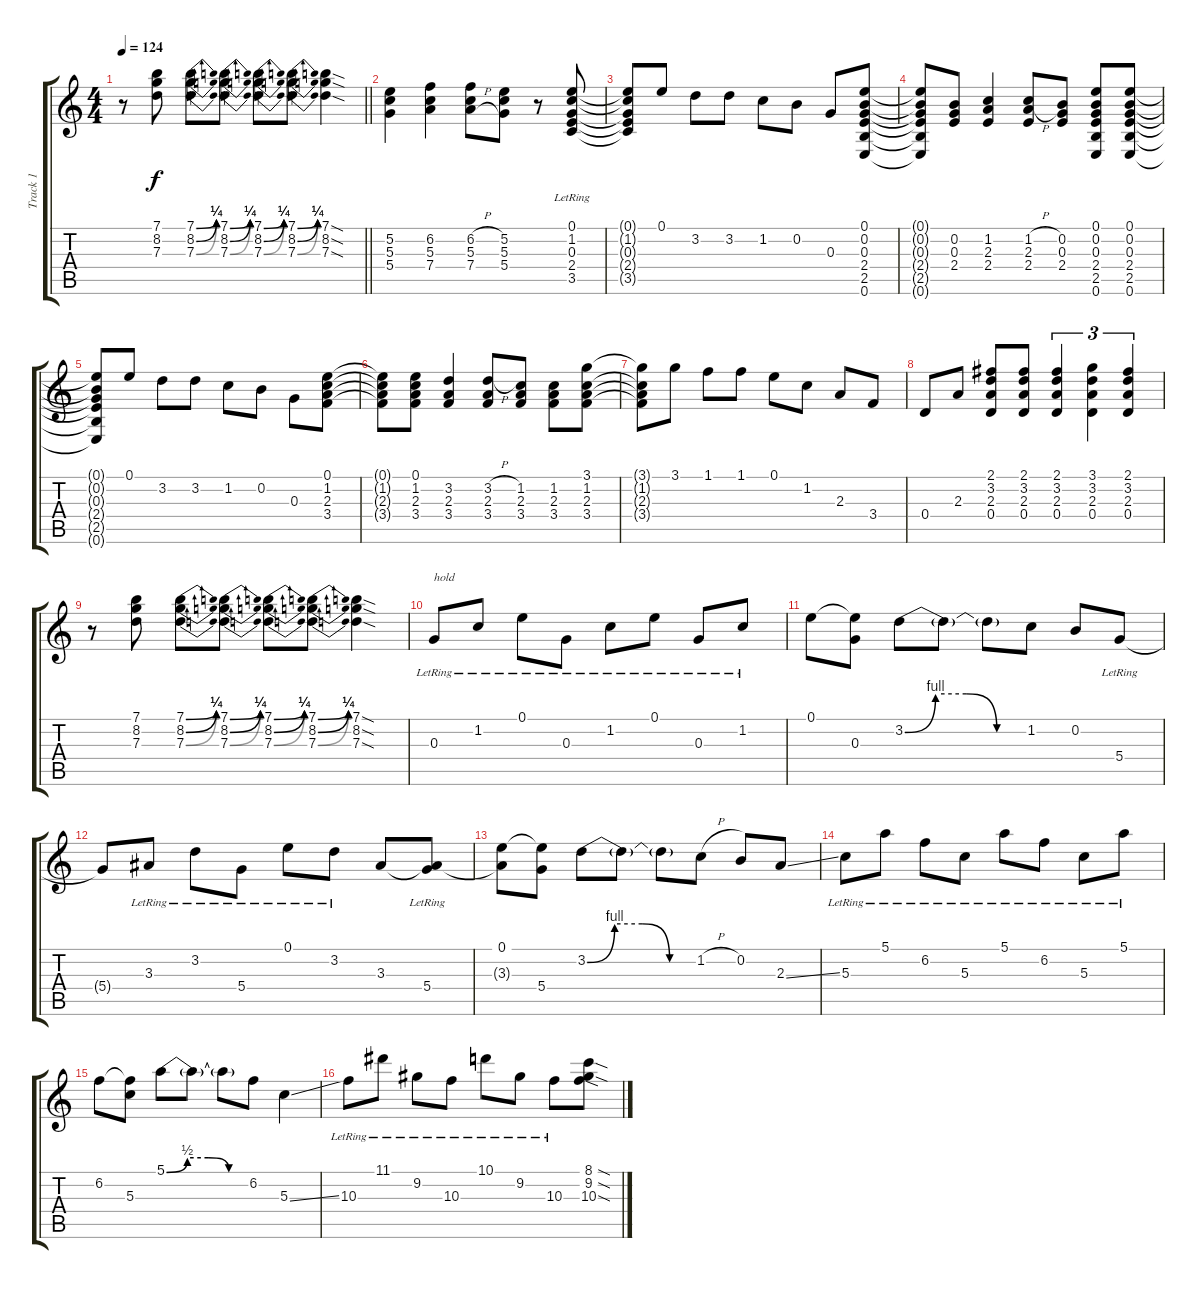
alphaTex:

\track ("Track 1" "Track 1") {instrument overdrivenguitar}
\staff {score tabs}
\tuning (E4 B3 G3 D3 A2 E2) {hide}
\ts (4 4)
\tempo 124
\clef g2
\barLineRight lightlight
\ks c
r.8{dy f} (7.1 8.2 7.3).8 (7.1{be (bend 0 0 60 1)} 8.2{be (bend 0 0 60 1)} 7.3{be (bend 0 0 60 1)}).8 (7.1{be (bend 0 0 60 1)} 8.2{be (bend 0 0 60 1)} 7.3{be (bend 0 0 60 1)}).8 (7.1{be (bend 0 0 60 1)} 8.2{be (bend 0 0 60 1)} 7.3{be (bend 0 0 60 1)}).8 (7.1{be (bend 0 0 60 1)} 8.2{be (bend 0 0 60 1)} 7.3{be (bend 0 0 60 1)}).8 (7.1{sod} 8.2{sod} 7.3{sod}).4 |
(5.2 5.3 5.4).4 (6.2 5.3 7.4).4 (6.2{h} 5.3{h} 7.4{h}).8 (5.2 5.3 5.4).8 r.8 (0.1 1.2{lr} 0.3{lr} 2.4{lr} 3.5{lr}).8 |
(0.1{t} 1.2{t} 0.3{t} 2.4{t} 3.5{t}).8 0.1.8 3.2.8 3.2.8 1.2.8 0.2.8 0.3.8 (0.1 0.2 0.3 2.4 2.5 0.6).8 |
(0.1{t} 0.2{t} 0.3{t} 2.4{t} 2.5{t} 0.6{t}).8 (0.2 0.3 2.4).8 (1.2 2.3 2.4).4 (1.2{h} 2.3{h} 2.4).8 (0.2 0.3 2.4).8 (0.1 0.2 0.3 2.4 2.5 0.6).8 (0.1 0.2 0.3 2.4 2.5 0.6).8 |
(0.1{t} 0.2{t} 0.3{t} 2.4{t} 2.5{t} 0.6{t}).8 0.1.8 3.2.8 3.2.8 1.2.8 0.2.8 0.3.8 (0.1 1.2 2.3 3.4).8 |
(0.1{t} 1.2{t} 2.3{t} 3.4{t}).8 (0.1 1.2 2.3 3.4).8 (3.2 2.3 3.4).4 (3.2{h} 2.3 3.4).8 (1.2 2.3 3.4).8 (1.2 2.3 3.4).8 (3.1 1.2 2.3 3.4).8 |
(3.1{t} 1.2{t} 2.3{t} 3.4{t}).8 3.1.8 1.1.8 1.1.8 0.1.8 1.2.8 2.3.8 3.4.8 |
0.4.8 2.3.8 (2.1 3.2 2.3 0.4).8 (2.1 3.2 2.3 0.4).8 (2.1 3.2 2.3 0.4).4{tu (3 2)} (3.1 3.2 2.3 0.4).4{tu (3 2)} (2.1 3.2 2.3 0.4).4{tu (3 2)} |
r.8 (7.1 8.2 7.3).8 (7.1{be (bend 0 0 60 1)} 8.2{be (bend 0 0 60 1)} 7.3{be (bend 0 0 60 1)}).8 (7.1{be (bend 0 0 60 1)} 8.2{be (bend 0 0 60 1)} 7.3{be (bend 0 0 60 1)}).8 (7.1{be (bend 0 0 60 1)} 8.2{be (bend 0 0 60 1)} 7.3{be (bend 0 0 60 1)}).8 (7.1{be (bend 0 0 60 1)} 8.2{be (bend 0 0 60 1)} 7.3{be (bend 0 0 60 1)}).8 (7.1{sod} 8.2{sod} 7.3{sod}).4 |
0.3{lr}.8{txt "hold"} 1.2{lr}.8 0.1{lr}.8 0.3{lr}.8 1.2{lr}.8 0.1{lr}.8 0.3{lr}.8 1.2{lr}.8 |
0.1.8 (0.1{t} 0.3).8 3.2{be (custom 0 0 15 4 30 4 45 0 60 0)}.8 3.2{t}.8 3.2{t}.8 1.2.8 0.2.8 5.4{lr}.8 |
5.4{t}.8 3.3{lr}.8 3.2{lr}.8 5.4{lr}.8 0.1{lr}.8 3.2{lr}.8 3.3.8 (3.3{t} 5.4{lr}).8 |
(0.1 3.3{t}).8 (0.1{t} 5.4).8 3.2{be (custom 0 0 15 4 30 4 45 0 60 0)}.8 3.2{t}.8 3.2{t}.8 1.2{h}.8 0.2.8 2.3{ss}.8 |
5.3{lr}.8 5.1{lr}.8 6.2{lr}.8 5.3{lr}.8 5.1{lr}.8 6.2{lr}.8 5.3{lr}.8 5.1{lr}.8 |
6.2.8 (6.2{t} 5.3).8 5.1{be (custom 0 0 15 2 30 2 45 0 60 0)}.8 5.1{t}.8 5.1{t}.8 6.2.8 5.3{ss}.4 |
10.3{lr}.8 11.1{lr}.8 9.2{lr}.8 10.3{lr}.8 10.1{lr}.8 9.2{lr}.8 10.3{lr}.8 (8.1{sod} 9.2{sod} 10.3{sod}).8
